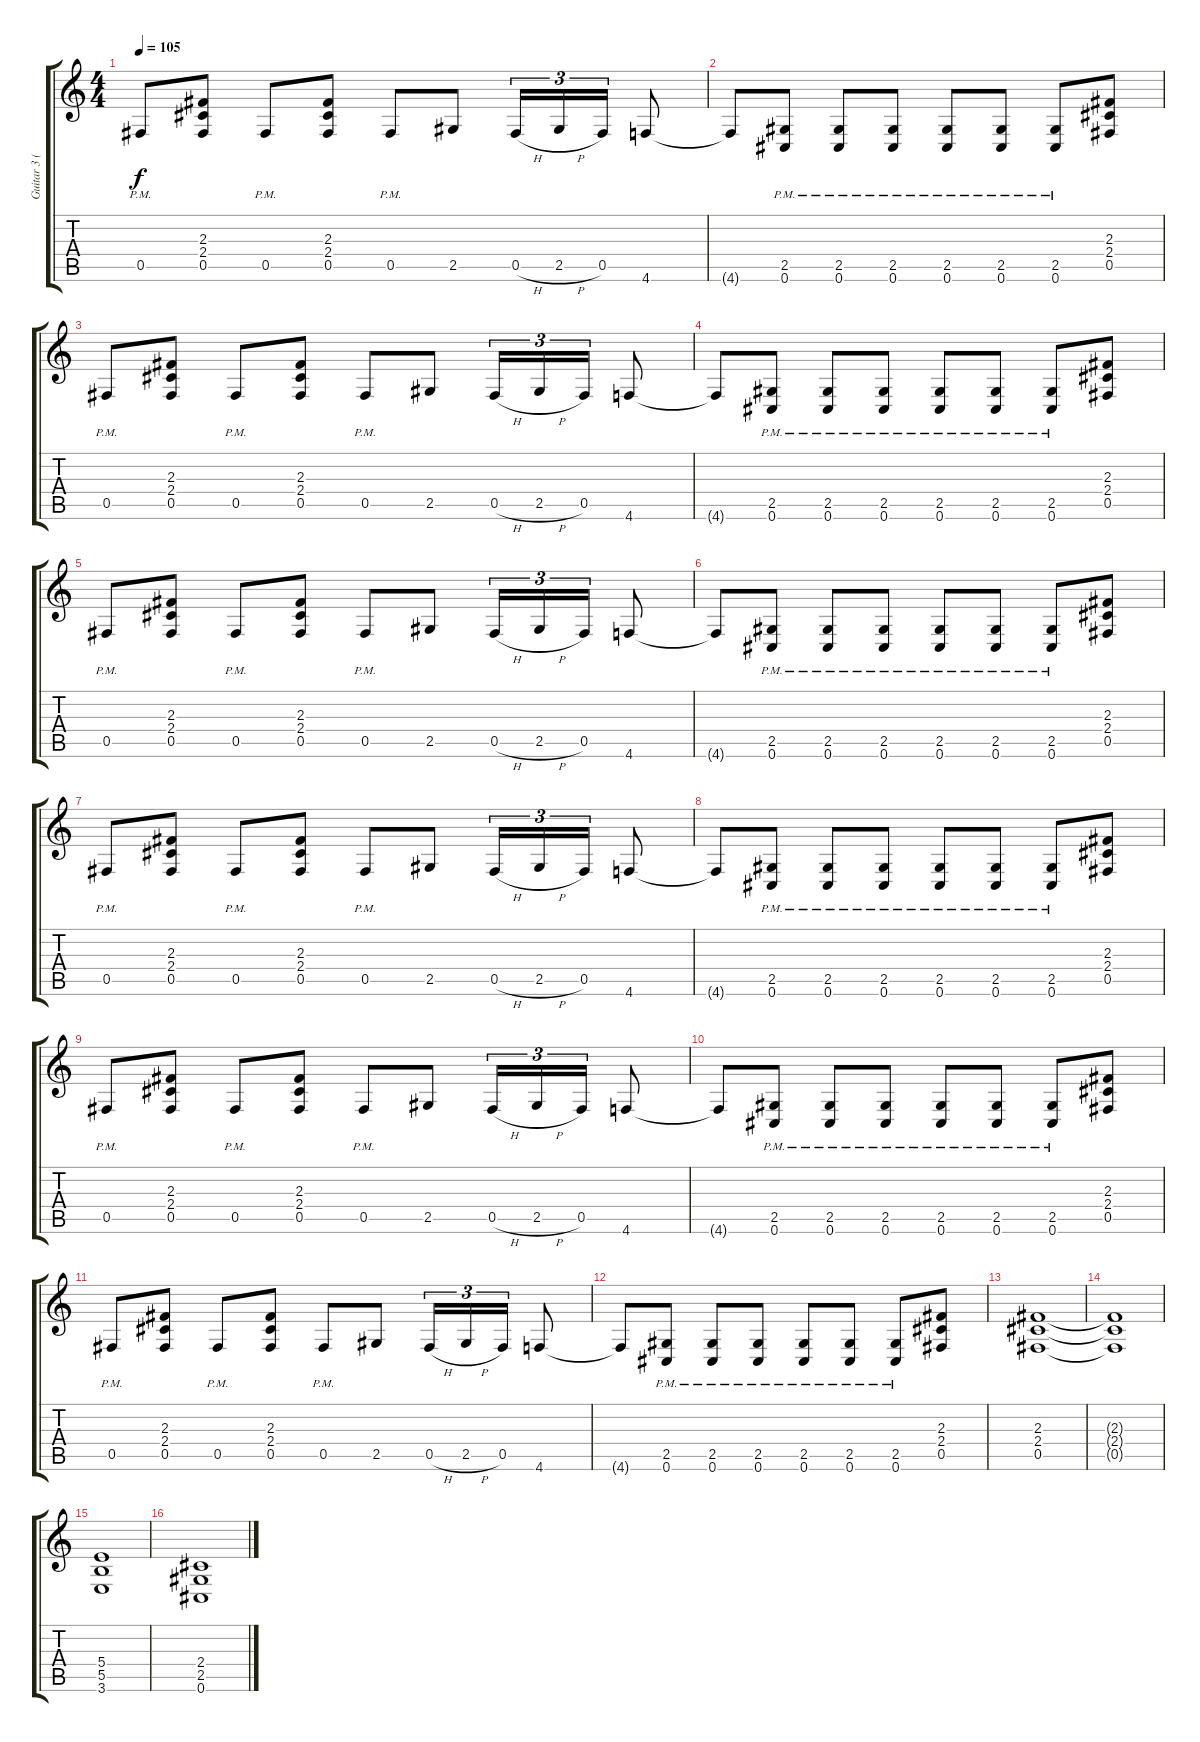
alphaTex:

\track ("Guitar 3 (Distortion)" "Guitar 3 (") {instrument distortionguitar}
\staff {score tabs}
\tuning (Db4 Ab3 E3 B2 Gb2 Db2) {hide}
\ts (4 4)
\tempo 105
\clef g2
\ks c
0.5{pm}.8{dy f} (2.3 2.4 0.5).8 0.5{pm}.8 (2.3 2.4 0.5).8 0.5{pm}.8 2.5.8 0.5{h}.16{tu (3 2)} 2.5{h}.16{tu (3 2)} 0.5.16{tu (3 2)} 4.6.8 |
4.6{t}.8 (2.5{pm} 0.6{pm}).8 (2.5{pm} 0.6{pm}).8 (2.5{pm} 0.6{pm}).8 (2.5{pm} 0.6{pm}).8 (2.5{pm} 0.6{pm}).8 (2.5{pm} 0.6{pm}).8 (2.3 2.4 0.5).8 |
0.5{pm}.8 (2.3 2.4 0.5).8 0.5{pm}.8 (2.3 2.4 0.5).8 0.5{pm}.8 2.5.8 0.5{h}.16{tu (3 2)} 2.5{h}.16{tu (3 2)} 0.5.16{tu (3 2)} 4.6.8 |
4.6{t}.8 (2.5{pm} 0.6{pm}).8 (2.5{pm} 0.6{pm}).8 (2.5{pm} 0.6{pm}).8 (2.5{pm} 0.6{pm}).8 (2.5{pm} 0.6{pm}).8 (2.5{pm} 0.6{pm}).8 (2.3 2.4 0.5).8 |
0.5{pm}.8 (2.3 2.4 0.5).8 0.5{pm}.8 (2.3 2.4 0.5).8 0.5{pm}.8 2.5.8 0.5{h}.16{tu (3 2)} 2.5{h}.16{tu (3 2)} 0.5.16{tu (3 2)} 4.6.8 |
4.6{t}.8 (2.5{pm} 0.6{pm}).8 (2.5{pm} 0.6{pm}).8 (2.5{pm} 0.6{pm}).8 (2.5{pm} 0.6{pm}).8 (2.5{pm} 0.6{pm}).8 (2.5{pm} 0.6{pm}).8 (2.3 2.4 0.5).8 |
0.5{pm}.8 (2.3 2.4 0.5).8 0.5{pm}.8 (2.3 2.4 0.5).8 0.5{pm}.8 2.5.8 0.5{h}.16{tu (3 2)} 2.5{h}.16{tu (3 2)} 0.5.16{tu (3 2)} 4.6.8 |
4.6{t}.8 (2.5{pm} 0.6{pm}).8 (2.5{pm} 0.6{pm}).8 (2.5{pm} 0.6{pm}).8 (2.5{pm} 0.6{pm}).8 (2.5{pm} 0.6{pm}).8 (2.5{pm} 0.6{pm}).8 (2.3 2.4 0.5).8 |
0.5{pm}.8 (2.3 2.4 0.5).8 0.5{pm}.8 (2.3 2.4 0.5).8 0.5{pm}.8 2.5.8 0.5{h}.16{tu (3 2)} 2.5{h}.16{tu (3 2)} 0.5.16{tu (3 2)} 4.6.8 |
4.6{t}.8 (2.5{pm} 0.6{pm}).8 (2.5{pm} 0.6{pm}).8 (2.5{pm} 0.6{pm}).8 (2.5{pm} 0.6{pm}).8 (2.5{pm} 0.6{pm}).8 (2.5{pm} 0.6{pm}).8 (2.3 2.4 0.5).8 |
0.5{pm}.8 (2.3 2.4 0.5).8 0.5{pm}.8 (2.3 2.4 0.5).8 0.5{pm}.8 2.5.8 0.5{h}.16{tu (3 2)} 2.5{h}.16{tu (3 2)} 0.5.16{tu (3 2)} 4.6.8 |
4.6{t}.8 (2.5{pm} 0.6{pm}).8 (2.5{pm} 0.6{pm}).8 (2.5{pm} 0.6{pm}).8 (2.5{pm} 0.6{pm}).8 (2.5{pm} 0.6{pm}).8 (2.5{pm} 0.6{pm}).8 (2.3 2.4 0.5).8 |
(2.3 2.4 0.5).1 |
(2.3{t} 2.4{t} 0.5{t}).1 |
(5.4 5.5 3.6).1 |
(2.4 2.5 0.6).1
